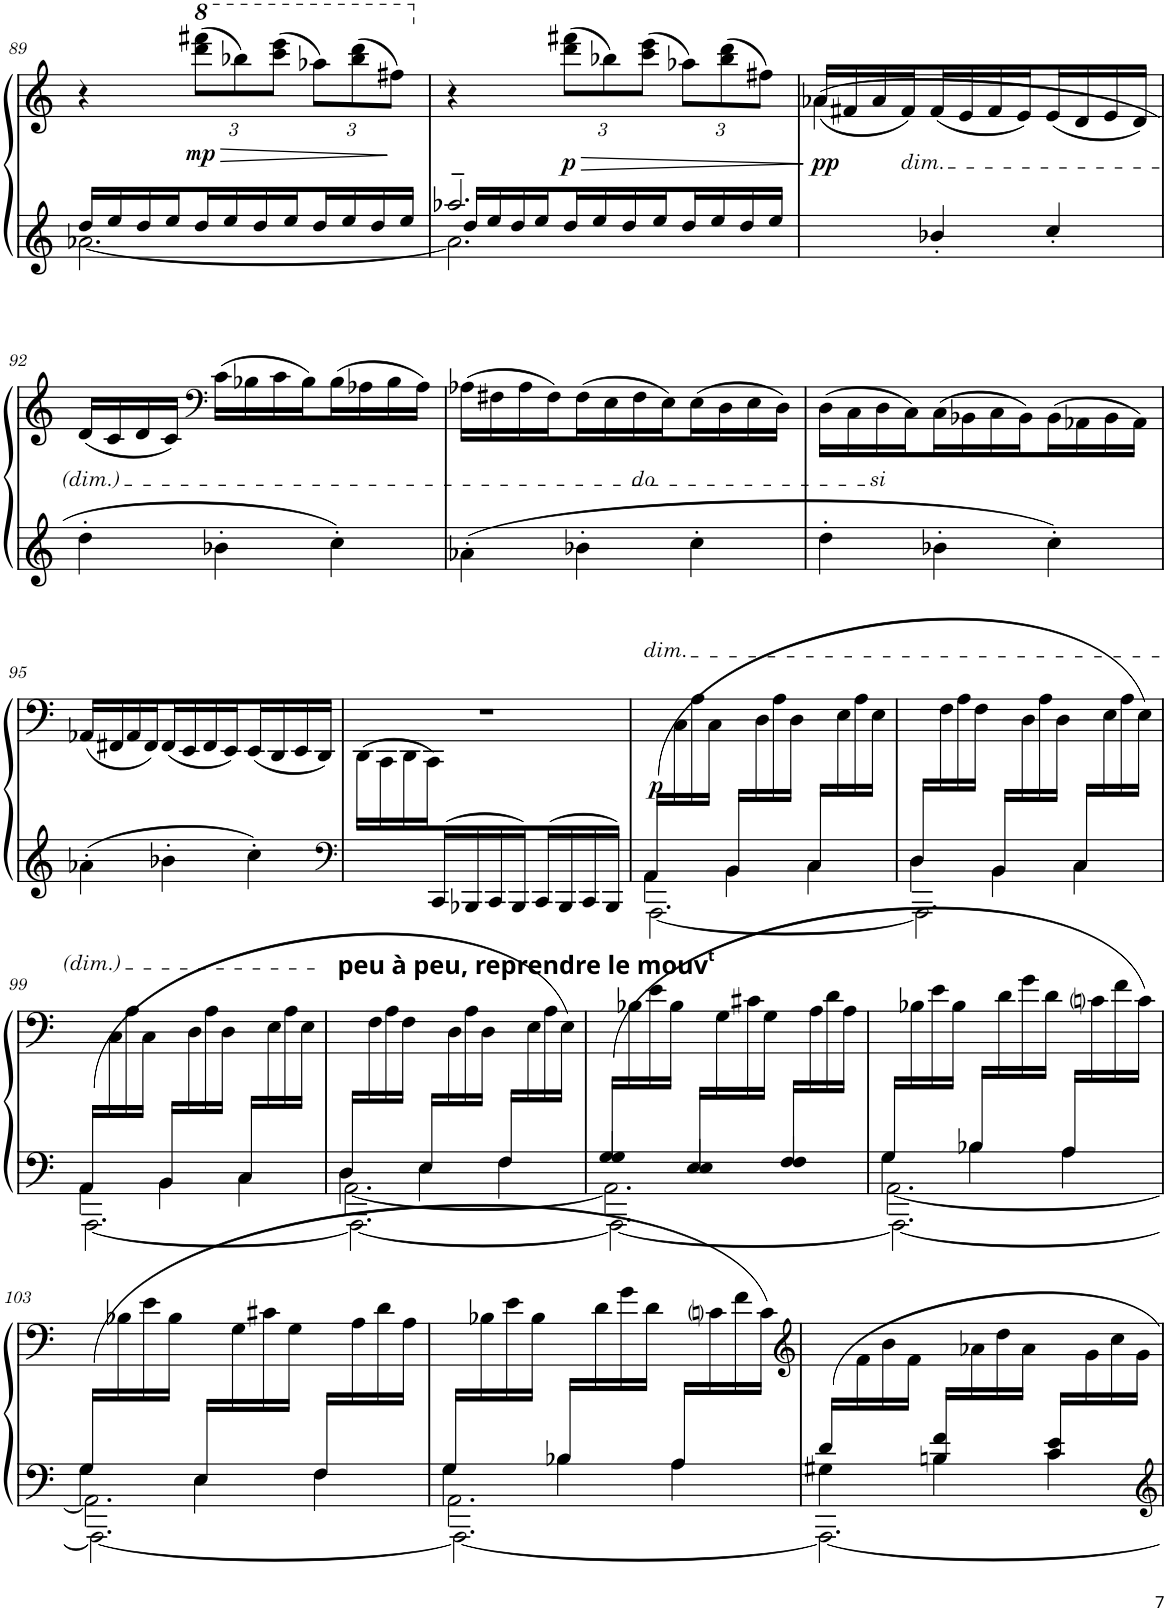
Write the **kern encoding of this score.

**kern	**kern	**dynam
*part1	*part1	*part1
*staff2	*staff1	*staff1/2
*I"Piano	*	*
*I'Pno.	*	*
!!LO:PB:g=z
*clefG2	*clefG2	*
*k[]	*k[]	*
*M3/4	*M3/4	*
=89	=89	=89
*^	*	*
16dd/LL	[2.a-X\	4r	.
16ee/	.	.	.
16dd/	.	.	.
16ee/J	.	.	.
*	*	*8va	*
*	*	*Xbrackettup	*
!	!	!	!LO:DY:b
16dd/L	.	(12dddd\ 12ffff#X\L	mp
16ee/	.	.	.
!	!	!	!LO:HP:b
.	.	12bbb-X\)	>
16dd/	.	.	.
.	.	(12cccc\ 12eeee\J	.
16ee/J	.	.	.
16dd/L	.	12aaa-X\L)	.
16ee/	.	.	.
.	.	(12bbb-\ 12dddd\	.
16dd/	.	.	.
.	.	12fff#X\J)	.
16ee/JJ	.	.	.
*v	*v	*	*
.	.	]
=90	=90	=90
*^	*	*
*	*^	*	*
*	*	*	*X8va	*
16dd/LL	2.a-\]	2.aa-X~/	4r	.
16ee/	.	.	.	.
16dd/	.	.	.	.
16ee/J	.	.	.	.
!	!	!	!	!LO:HP:b
!	!	!	!	!LO:DY:n=1:b
16dd/L	.	.	(12ddd\ 12fff#X\L	> p
16ee/	.	.	.	.
.	.	.	12bb-X\)	.
16dd/	.	.	.	.
.	.	.	(12ccc\ 12eee\J	.
16ee/J	.	.	.	.
16dd/L	.	.	12aa-X\L)	.
16ee/	.	.	.	.
.	.	.	(12bb-\ 12ddd\	.
16dd/	.	.	.	.
.	.	.	12ff#X\J)	.
16ee/JJ	.	.	.	.
*v	*v	*v	*	*
.	.	]
=91	=91	=91
*	*^	*
!	!	!	!LO:DY:b
4ryy	(16a-X/LL	(4a-\	pp
.	16f#X/	.	.
.	16a-/	.	.
!	!LO:TX:b:i:t=dim.	!	!
.	16f#/J)	.	.
4b-X'/	(16f#/L	2ryy	.
.	16e/	.	.
.	16f#/	.	.
.	16e/J)	.	.
4cc'/	(16e/L	.	.
.	16d/	.	.
.	16e/	.	.
.	16d/JJ)	.	.
*	*v	*v	*
!!LO:LB:g=z
=92	=92	=92
4dd'\	(16d/LL	.
.	16c/	.
.	16d/	.
.	16c/JJ)	.
*	*clefF4	*
4b-X'\	(16c\LL	.
.	16B-X\	.
.	16c\	.
.	16B-\J)	.
4cc'\)	(16B-\L	.
.	16A-X\	.
.	16B-\	.
.	16A-\JJ)	.
=93	=93	=93
4a-X'>\	(16A-X\LL	.
.	16F#X\	.
.	16A-\	.
.	16F#\J)	.
4b-X'>\	(16F#\L	.
.	16E\	.
!	!	!LO:DY:b
.	16F#\	other-dynamics
.	16E\J)	.
4cc'>\	(16E\L	.
.	16D\	.
.	16E\	.
.	16D\JJ)	.
=94	=94	=94
4dd'\	(16D\LL	.
.	16C\	.
.	16D\	.
.	16C\J)	.
4b-X'\	(16C\L	.
.	16BB-X\	.
.	16C\	.
.	16BB-\J)	.
4cc'\	(16BB-\L	.
.	16AA-X\	.
.	16BB-\	.
.	16AA-\JJ)	.
!	!LO:TX:b:i:t=si	!
!!LO:LB:g=z
=95	=95	=95
4a-X'>\	(16AA-X/LL	.
.	16FF#X/	.
.	16AA-/	.
.	16FF#/J)	.
4b-X'>\	(16FF#/L	.
.	16EE/	.
.	16FF#/	.
.	16EE/J)	.
4cc'>\	(16EE/L	.
.	16DD/	.
.	16EE/	.
.	16DD/JJ)	.
=96	=96	=96
*clefF4	*	*
*	*^	*
4ryy	2.r	(16DD\LL	.
.	.	16CC\	.
.	.	16DD\	.
.	.	16CC\J)	.
16CC/L	.	2ryy	.
16BBB-X/	.	.	.
16CC/	.	.	.
16BBB-/J	.	.	.
16CC/L	.	.	.
16BBB-/	.	.	.
16CC/	.	.	.
16BBB-/JJ	.	.	.
*	*v	*v	*
=97	=97	=97
*^	*	*
*	*^	*	*
!	!	!	!LO:TX:a:i:t=dim.	!
!	!	!	!	!LO:DY:b
(16AA/LL	4AA\	[2.AAA\	16ryy	p
8.ryy	.	.	16C\	.
.	.	.	16A\	.
.	.	.	16C\JJ	.
16BB/LL	4BB\	.	16ryy	.
8.ryy	.	.	16D\	.
.	.	.	16A\	.
.	.	.	16D\JJ	.
16C/LL	4C\	.	16ryy	.
8.ryy	.	.	16E\	.
.	.	.	16A\	.
.	.	.	16E\JJ	.
=98	=98	=98	=98	=98
16D/LL	4D\	2.AAA\]	16ryy	.
8.ryy	.	.	16F\	.
.	.	.	16A\	.
.	.	.	16F\JJ	.
16BB/LL	4BB\	.	16ryy	.
8.ryy	.	.	16D\	.
.	.	.	16A\	.
.	.	.	16D\JJ	.
16C/LL	4C\	.	16ryy	.
8.ryy	.	.	16E\	.
.	.	.	16A\	.
.	.	.	16E\JJ)	.
!!LO:LB:g=z
=99	=99	=99	=99	=99
(16AA/LL	4AA\	[2.AAA\	16ryy	.
8.ryy	.	.	16C\	.
.	.	.	16A\	.
.	.	.	16C\JJ	.
16BB/LL	4BB\	.	16ryy	.
8.ryy	.	.	16D\	.
.	.	.	16A\	.
.	.	.	16D\JJ	.
16C/LL	4C\	.	16ryy	.
8.ryy	.	.	16E\	.
.	.	.	16A\	.
.	.	.	16E\JJ	.
=100	=100	=100	=100	=100
*	*	*^	*	*
!	!	!	!	!LO:TX:a:B:t=peu à peu, reprendre le mouv	!
!	!	!	!	!LO:TX:a:t=t	!
16D/LL	[2.AA\	4D\	2.AAA\_	16ryy	.
8.ryy	.	.	.	16F\	.
.	.	.	.	16A\	.
.	.	.	.	16F\JJ	.
16E/LL	.	4E\	.	16ryy	.
8.ryy	.	.	.	16D\	.
.	.	.	.	16A\	.
.	.	.	.	16D\JJ	.
16F/LL	.	4F\	.	16ryy	.
8.ryy	.	.	.	16E\	.
.	.	.	.	16A\	.
.	.	.	.	16E\JJ)	.
=101	=101	=101	=101	=101	=101
(16G/LL	2.AA\]	4G/	2.AAA\_	16ryy	.
8.ryy	.	.	.	16B-X\	.
.	.	.	.	16e\	.
.	.	.	.	16B-\JJ	.
16E/LL	.	4E/	.	16ryy	.
8.ryy	.	.	.	16G\	.
.	.	.	.	16c#X\	.
.	.	.	.	16G\JJ	.
16F/LL	.	4F/	.	16ryy	.
8.ryy	.	.	.	16A\	.
.	.	.	.	16d\	.
.	.	.	.	16A\JJ	.
=102	=102	=102	=102	=102	=102
16G/LL	[2.AA\	4G\	2.AAA\_	16ryy	.
8.ryy	.	.	.	16B-X\	.
.	.	.	.	16e\	.
.	.	.	.	16B-\JJ	.
16B-X/LL	.	4B-\	.	16ryy	.
8.ryy	.	.	.	16d\	.
.	.	.	.	16g\	.
.	.	.	.	16d\JJ	.
16A/LL	.	4A\	.	16ryy	.
8.ryy	.	.	.	16cni\	.
.	.	.	.	16f\	.
.	.	.	.	16c\JJ)	.
!!LO:LB:g=z
=103	=103	=103	=103	=103	=103
(16G/LL	2.AA\]	4G\	2.AAA\_	16ryy	.
8.ryy	.	.	.	16B-X\	.
.	.	.	.	16e\	.
.	.	.	.	16B-\JJ	.
16E/LL	.	4E\	.	16ryy	.
8.ryy	.	.	.	16G\	.
.	.	.	.	16c#X\	.
.	.	.	.	16G\JJ	.
16F/LL	.	4F\	.	16ryy	.
8.ryy	.	.	.	16A\	.
.	.	.	.	16d\	.
.	.	.	.	16A\JJ	.
=104	=104	=104	=104	=104	=104
16G/LL	2.AA\	4G\	2.AAA\_	16ryy	.
8.ryy	.	.	.	16B-X\	.
.	.	.	.	16e\	.
.	.	.	.	16B-\JJ	.
16B-X/LL	.	4B-\	.	16ryy	.
8.ryy	.	.	.	16d\	.
.	.	.	.	16g\	.
.	.	.	.	16d\JJ	.
16A/LL	.	4A\	.	16ryy	.
8.ryy	.	.	.	16cni\	.
.	.	.	.	16f\	.
.	.	.	.	16c\JJ)	.
*v	*v	*v	*v	*	*
=105	=105	=105
*	*clefG2	*
*^	*	*
*	*^	*	*
16d/LL	4G#X\	2.AAA\_	16ryy	.
8.ryy	.	.	16f\	.
.	.	.	16b\	.
.	.	.	16f\JJ	.
16Bn/ 16f/LL	4B\	.	16ryy	.
8.ryy	.	.	16a-X\	.
.	.	.	16dd\	.
.	.	.	16a-\JJ	.
16c/ 16e/LL	4c\	.	16ryy	.
8.ryy	.	.	16g\	.
.	.	.	16cc\	.
.	.	.	16g\JJ	.
*v	*v	*v	*	*
=	=	=
*-	*-	*-
